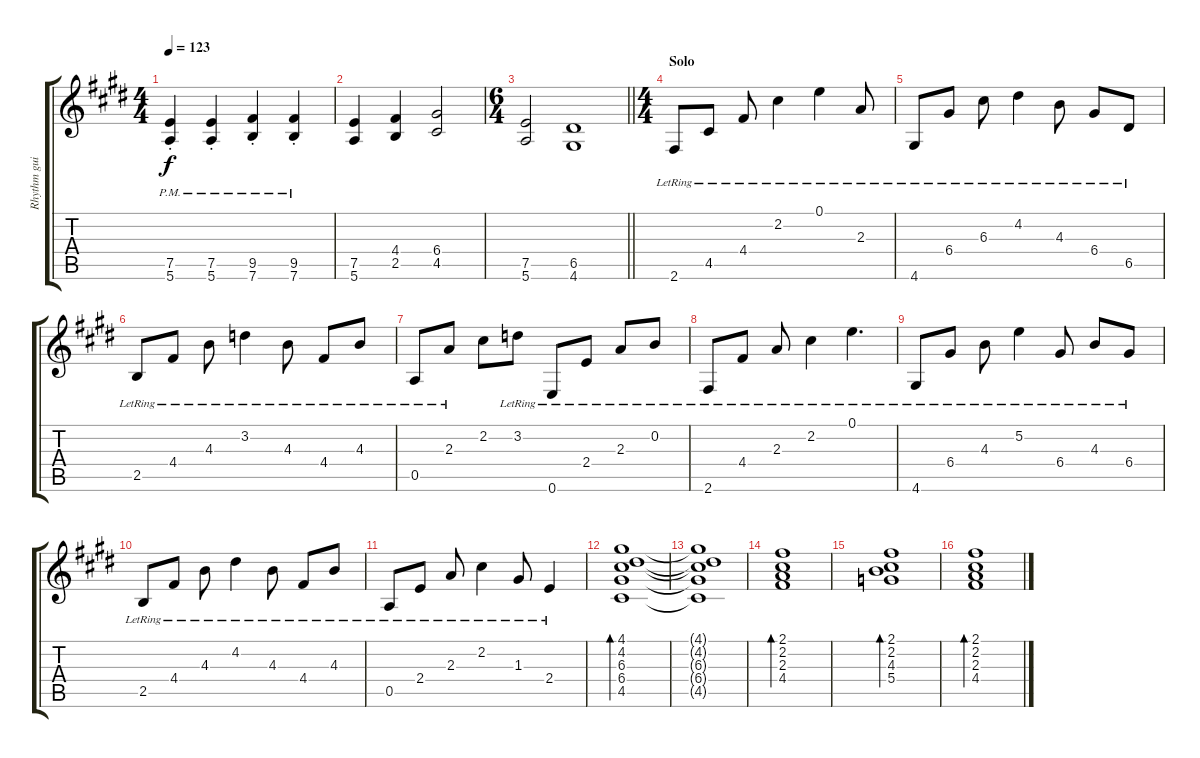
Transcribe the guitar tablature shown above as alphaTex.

\track ("Rhythm guitar" "Rhythm gui") {instrument distortionguitar}
\staff {score tabs}
\tuning (E4 B3 G3 D3 A2 E2) {hide}
\ts (4 4)
\tempo 123
\clef g2
\ks c#minor
(7.5{pm st} 5.6{pm st}).4{dy f} (7.5{pm st} 5.6{pm st}).4 (9.5{pm st} 7.6{pm st}).4 (9.5{pm st} 7.6{pm st}).4 |
(7.5 5.6).4 (4.4 2.5).4 (6.4 4.5).2 |
\ts (6 4)
\barLineRight lightlight
(7.5 5.6).2 (6.5 4.6).1 |
\ts (4 4)
\section ("" "Solo")
2.6{lr}.8{instrument acousticguitarnylon} 4.5{lr}.8 4.4{lr}.8 2.2{lr}.4 0.1{lr}.4 2.3{lr}.8 |
4.6{lr}.8 6.4{lr}.8 6.3{lr}.8 4.2{lr}.4 4.3{lr}.8 6.4{lr}.8 6.5{lr}.8 |
2.5{lr}.8 4.4{lr}.8 4.3{lr}.8 3.2{lr}.4 4.3{lr}.8 4.4{lr}.8 4.3{lr}.8 |
0.5{lr}.8 2.3{lr}.8 2.2.8 3.2{lr}.8 0.6{lr}.8 2.4{lr}.8 2.3{lr}.8 0.2{lr}.8 |
2.6{lr}.8 4.4{lr}.8 2.3{lr}.8 2.2{lr}.4 0.1{lr}.4{d} |
4.6{lr}.8 6.4{lr}.8 4.3{lr}.8 5.2{lr}.4 6.4{lr}.8 4.3{lr}.8 6.4{lr}.8 |
2.5{lr}.8 4.4{lr}.8 4.3{lr}.8 4.2{lr}.4 4.3{lr}.8 4.4{lr}.8 4.3{lr}.8 |
0.5{lr}.8 2.4{lr}.8 2.3{lr}.8 2.2{lr}.4 1.3{lr}.8 2.4{lr}.4 |
(4.1 4.2 6.3 6.4 4.5).1{bd 120} |
(4.1{t} 4.2{t} 6.3{t} 6.4{t} 4.5{t}).1 |
(2.1 2.2 2.3 4.4).1{bd 240 instrument acousticguitarsteel} |
(2.1 2.2 4.3 5.4).1{bd 240} |
(2.1 2.2 2.3 4.4).1{bd 120}
